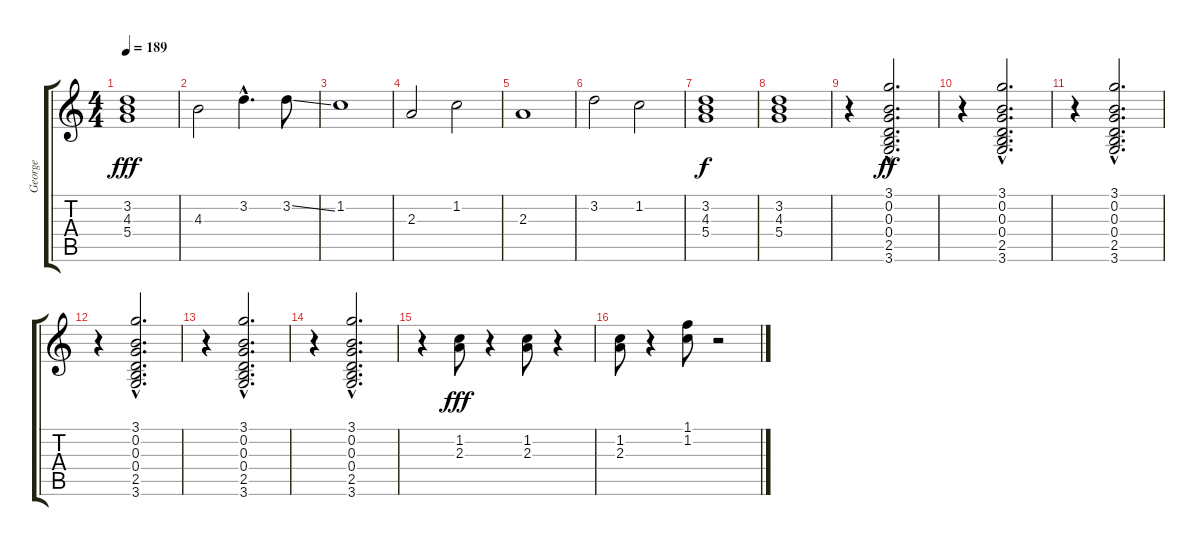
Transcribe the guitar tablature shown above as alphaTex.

\track ("George" "George") {instrument electricguitarjazz}
\staff {score tabs}
\tuning (E4 B3 G3 D3 A2 E2) {hide}
\ts (4 4)
\tempo 189
\clef g2
\ks c
(3.2 4.3 5.4).1{dy fff instrument electricguitarjazz} |
4.3.2 3.2{hac}.4{d} 3.2{ss}.8 |
1.2.1 |
2.3.2 1.2.2 |
2.3.1 |
3.2.2 1.2.2 |
(3.2 4.3 5.4).1{dy f} |
(3.2 4.3 5.4).1 |
r.4 (3.1{hac} 0.2{hac} 0.3{hac} 0.4{hac} 2.5{hac} 3.6{hac}).2{d dy ff} |
r.4 (3.1{hac} 0.2{hac} 0.3{hac} 0.4{hac} 2.5{hac} 3.6{hac}).2{d} |
r.4 (3.1{hac} 0.2{hac} 0.3{hac} 0.4{hac} 2.5{hac} 3.6{hac}).2{d} |
r.4 (3.1{hac} 0.2{hac} 0.3{hac} 0.4{hac} 2.5{hac} 3.6{hac}).2{d} |
r.4 (3.1{hac} 0.2{hac} 0.3{hac} 0.4{hac} 2.5{hac} 3.6{hac}).2{d} |
r.4 (3.1{hac} 0.2{hac} 0.3{hac} 0.4{hac} 2.5{hac} 3.6{hac}).2{d} |
r.4 (1.2 2.3).8{dy fff} r.4 (1.2 2.3).8 r.4 |
(1.2 2.3).8 r.4 (1.1 1.2).8 r.2
